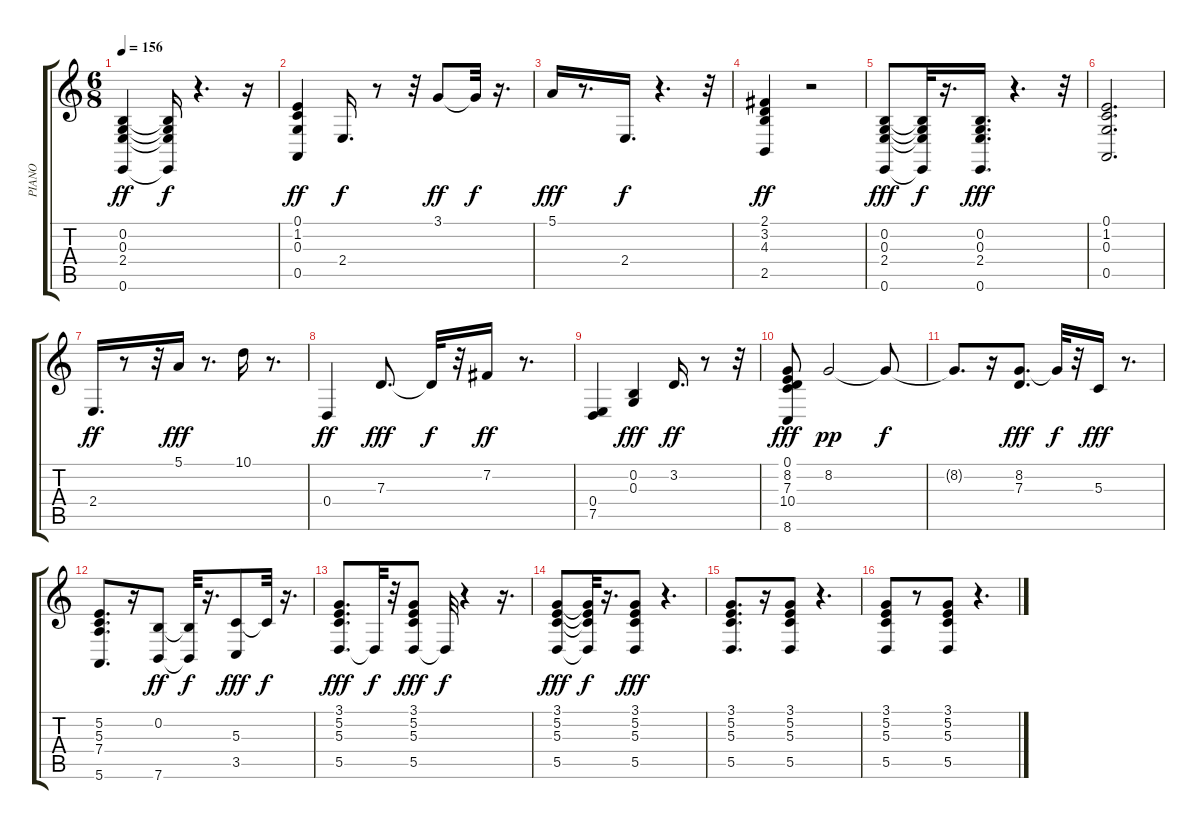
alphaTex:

\track ("PIANO" "PIANO") {instrument brightacousticpiano}
\staff {score tabs}
\tuning (E4 B3 G3 D3 A2 E2) {hide}
\ts (6 8)
\tempo 156
\clef g2
\ks c
(0.2 0.3 2.4 0.6).4{dy ff} (0.2{t} 0.3{t} 2.4{t} 0.6{t}).16{dy f} r.4{d} r.16 |
(0.1 1.2 0.3 0.5).4{dy ff} 2.4.16{d dy f} r.8 r.32 3.1.8{dy ff} 3.1{t}.32{dy f} r.16{d} |
5.1.16{dy fff} r.8{d} 2.4.16{d dy f} r.4{d} r.32 |
(2.1 3.2 4.3 2.5).4{dy ff} r.2 |
(0.2 0.3 2.4 0.6).8{dy fff} (0.2{t} 0.3{t} 2.4{t} 0.6{t}).32{dy f} r.16{d} (0.2 0.3 2.4 0.6).16{d dy fff} r.4{d} r.32 |
(0.1 1.2 0.3 0.5).2{d} |
2.4.16{d dy ff} r.8 r.32 5.1.16{dy fff} r.8{d} 10.1.16 r.8{d} |
0.4.4{dy ff} 7.3.8{d dy fff} 7.3{t}.32{dy f} r.32 7.2.16{dy ff} r.8{d} |
(0.4 7.5).4 (0.2 0.3).4{dy fff} 3.2.16{d dy ff} r.8 r.32 |
(0.1 8.2 7.3 10.4 8.6).8{dy fff} 8.2.2{dy pp} 8.2{t}.8{dy f} |
8.2{t}.8{d} r.16 (8.2 7.3).8{d dy fff} 8.2{t}.32{dy f} r.32 5.3.16{dy fff} r.8{d} |
(5.2 5.3 7.4 5.6).8{d} r.16 (0.2 7.6).8{dy ff} (0.2{t} 7.6{t}).32{dy f} r.16{d} (5.3 3.5).8{dy fff} 5.3{t}.32{dy f} r.16{d} |
(3.1 5.2 5.3 5.5).8{d dy fff} 5.5{t}.32{dy f} r.32 (3.1 5.2 5.3 5.5).8{dy fff} 5.5{t}.32{dy f} r.4 r.16{d} |
(3.1 5.2 5.3 5.5).8{dy fff} (3.1{t} 5.2{t} 5.3{t} 5.5{t}).32{dy f} r.16{d} (3.1 5.2 5.3 5.5).8{dy fff} r.4{d} |
(3.1 5.2 5.3 5.5).8{d} r.16 (3.1 5.2 5.3 5.5).8 r.4{d} |
(3.1 5.2 5.3 5.5).8 r.8 (3.1 5.2 5.3 5.5).8 r.4{d}
